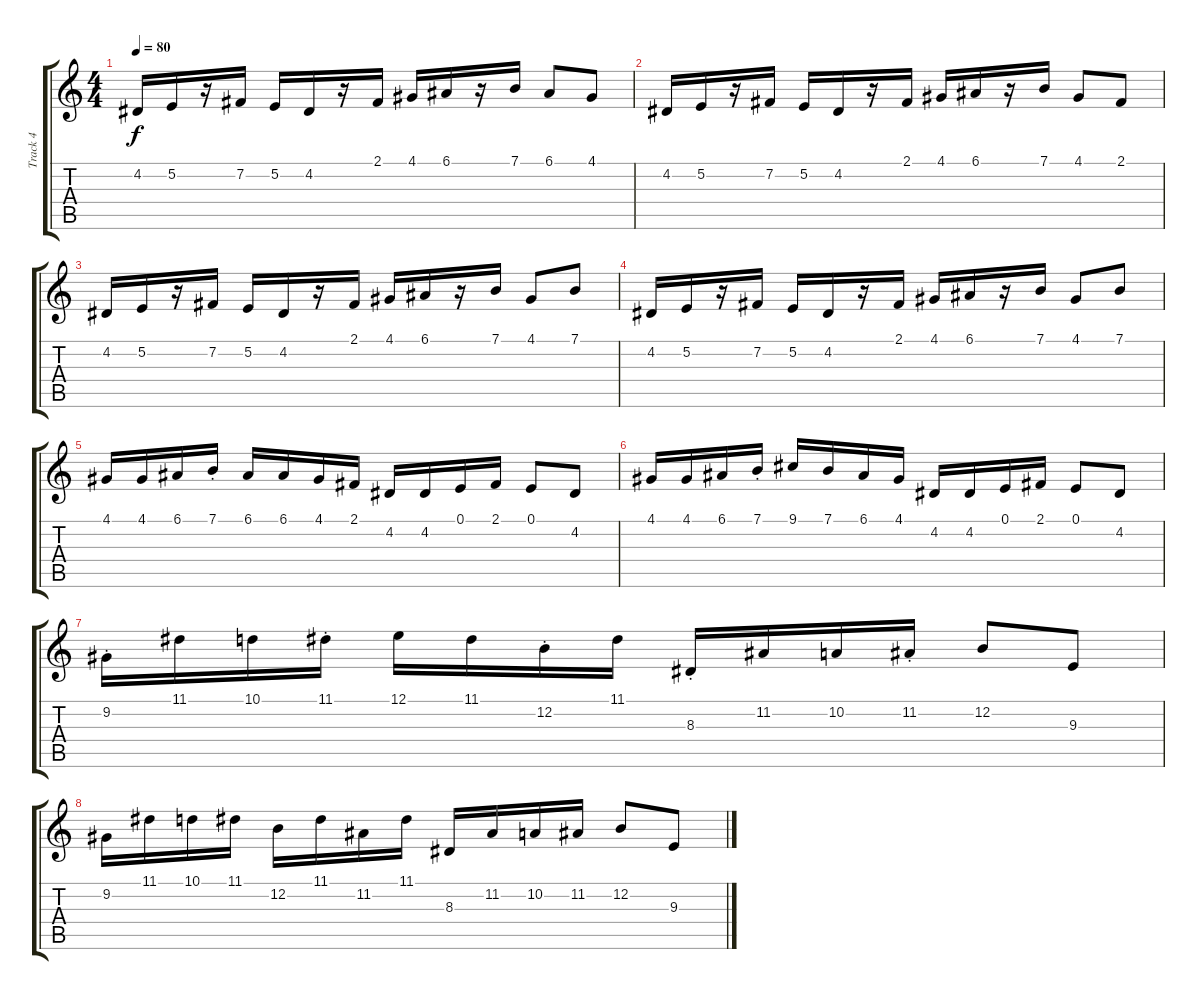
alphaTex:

\track ("Track 4" "Track 4") {instrument viola}
\staff {score tabs}
\tuning (E4 B3 G3 D3 A2 E2) {hide}
\ts (4 4)
\tempo 80
\clef g2
\ks c
4.2.16{dy f} 5.2.16 r.16 7.2.16 5.2.16 4.2.16 r.16 2.1.16 4.1.16 6.1.16 r.16 7.1.16 6.1.8 4.1.8 |
4.2.16 5.2.16 r.16 7.2.16 5.2.16 4.2.16 r.16 2.1.16 4.1.16 6.1.16 r.16 7.1.16 4.1.8 2.1.8 |
4.2.16 5.2.16 r.16 7.2.16 5.2.16 4.2.16 r.16 2.1.16 4.1.16 6.1.16 r.16 7.1.16 4.1.8 7.1.8 |
4.2.16 5.2.16 r.16 7.2.16 5.2.16 4.2.16 r.16 2.1.16 4.1.16 6.1.16 r.16 7.1.16 4.1.8 7.1.8 |
4.1.16 4.1.16 6.1.16 7.1{st}.16 6.1.16 6.1.16 4.1.16 2.1.16 4.2.16 4.2.16 0.1.16 2.1.16 0.1.8 4.2.8 |
4.1.16 4.1.16 6.1.16 7.1{st}.16 9.1.16 7.1.16 6.1.16 4.1.16 4.2.16 4.2.16 0.1.16 2.1.16 0.1.8 4.2.8 |
9.2{st}.16 11.1.16 10.1.16 11.1{st}.16 12.1.16 11.1.16 12.2{st}.16 11.1.16 8.3{st}.16 11.2.16 10.2.16 11.2{st}.16 12.2.8 9.3.8 |
9.2.16 11.1.16 10.1.16 11.1.16 12.2.16 11.1.16 11.2.16 11.1.16 8.3.16 11.2.16 10.2.16 11.2.16 12.2.8 9.3.8
